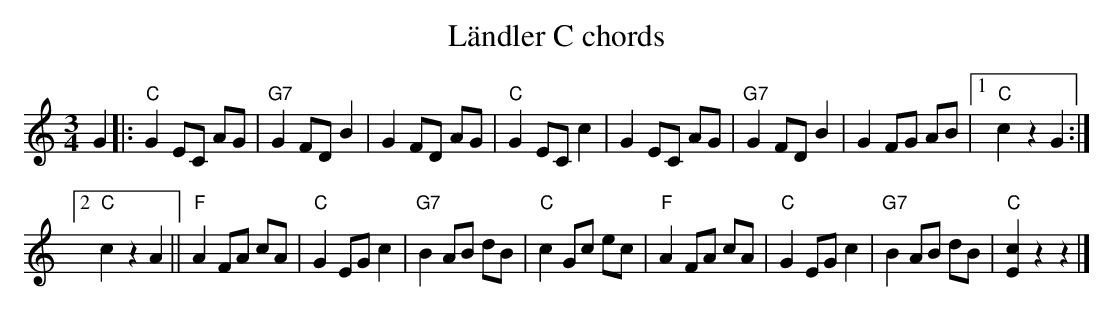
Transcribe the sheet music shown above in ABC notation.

X:1
T:Ländler C chords
M:3/4
L:1/8
K:C %%MIDI gchordon
G2 |: "C"G2EC AG | "G7"G2 FD B2 | G2 FD AG | "C"G2 EC c2 | G2 EC AG | "G7"G2 FD B2 | G2 FG AB |1 "C"c2 z2 G2 :|2
"C"c2 z2 A2 || "F"A2 FA cA | "C"G2 EG c2 | "G7"B2 AB dB | "C"c2 Gc ec | "F"A2 FA cA | "C"G2 EG c2 | "G7"B2 AB dB | "C"[E2c2] z2z2 |]
